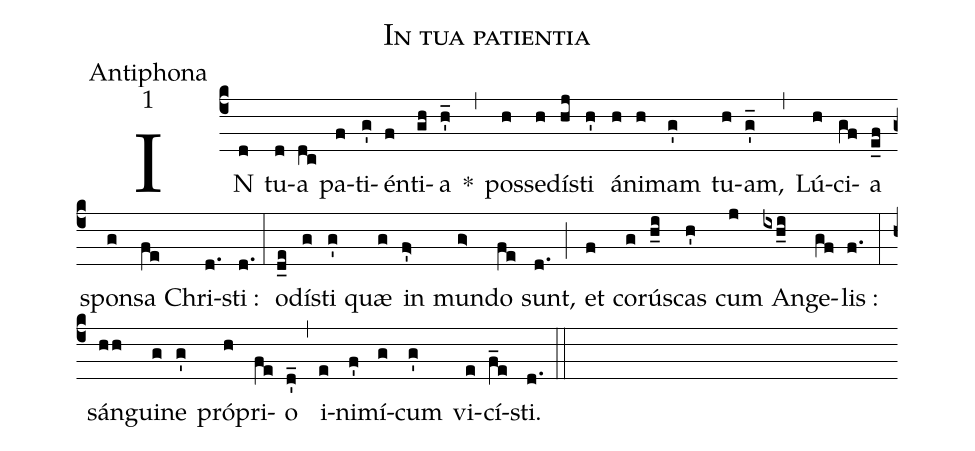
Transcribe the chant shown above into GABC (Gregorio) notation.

name:In tua patientia;
office-part:Antiphona;
mode:1;
%%
(c4) IN(d) tu(d)a(dc) pa(f)ti(g')én(f)ti(gh)a(h'_) *(,) pos(h)se(h)dí(hj)sti(h') á(h)ni(h)mam(g') tu(h)am,(g'_) (,) Lú(h)ci(gf)a(e_f) spon(g)sa(fe) Chri(d.)sti :(d.) (:) o(d_e)dí(g)sti(g') quæ(g) in(f'>) mun(g>)do(fe) sunt,(d.) (;) et(f) co(g)rú(h_i)scas(h') cum(j) An(ixh_i)ge(gf)lis :(f.) (:) sán(hh)gui(g)ne(g') pró(h)pri(fe)o(d'_) (,) i(e)ni(f')mí(g)cum(g') vi(e)cí(f_e)sti.(d.) (::)
